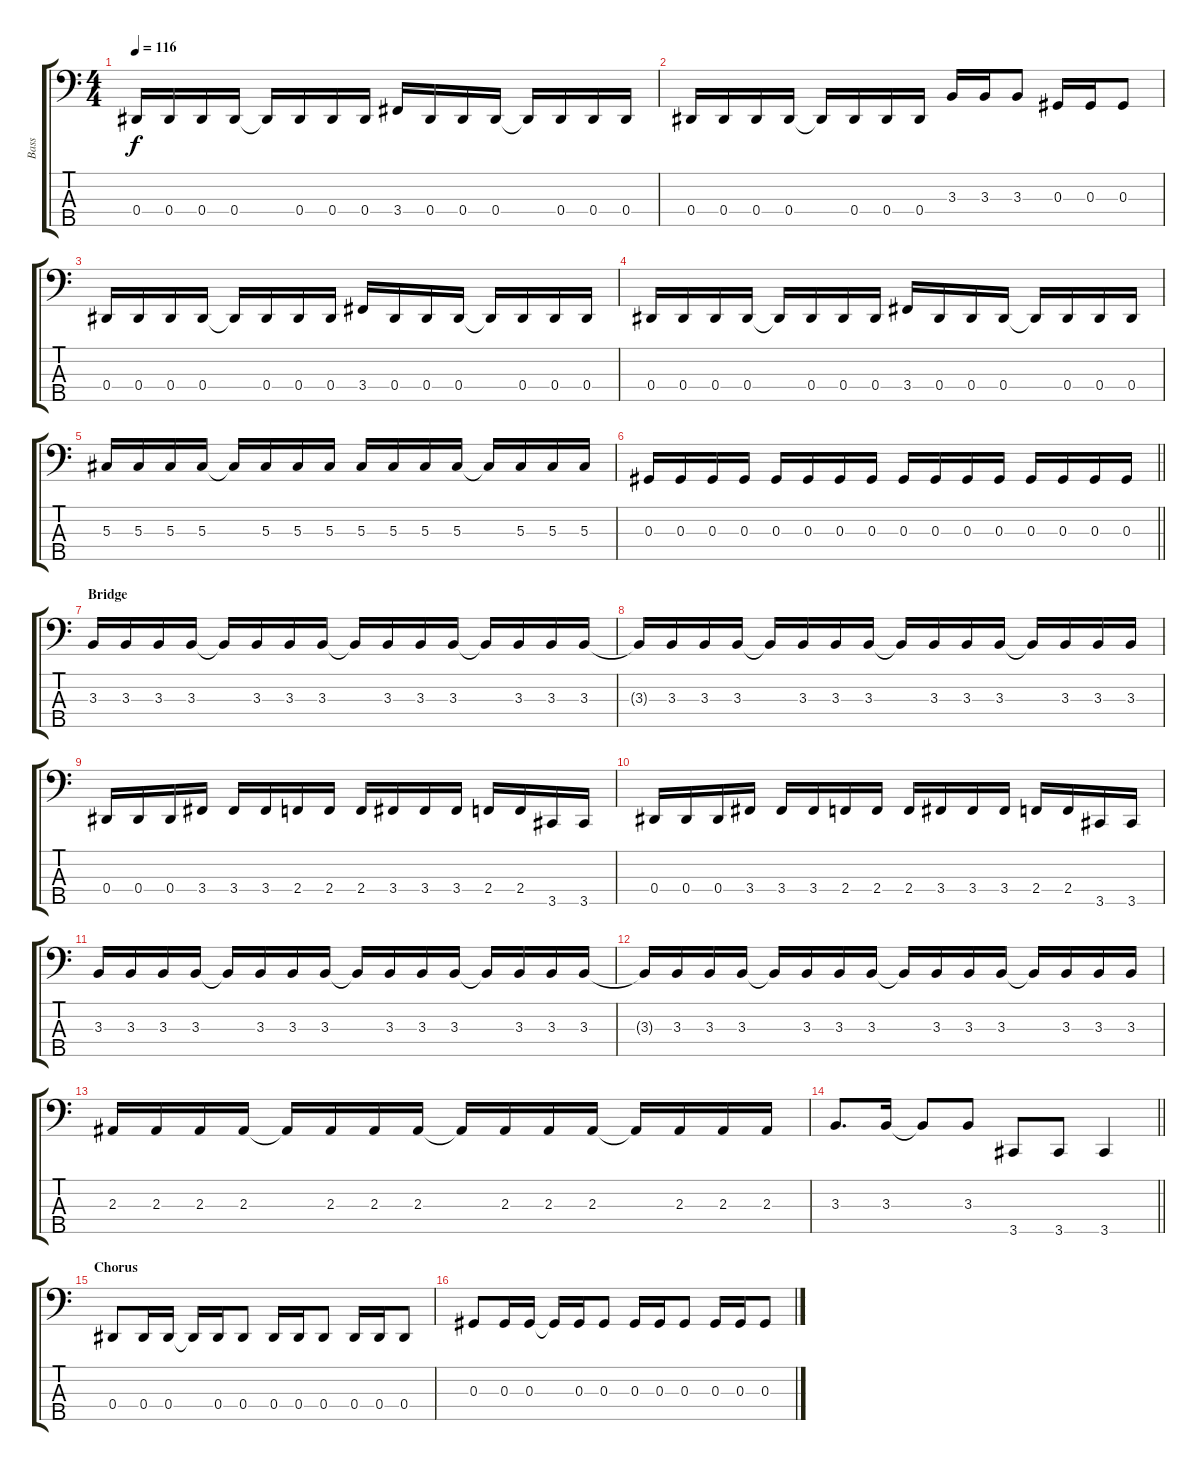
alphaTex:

\track ("Bass" "Bass") {instrument electricbassfinger}
\staff {score tabs}
\tuning (Gb2 Db2 Ab1 Eb1 Bb0) {hide}
\ts (4 4)
\tempo 116
\clef f4
\ks c
0.4.16{dy f} 0.4.16 0.4.16 0.4.16 0.4{t}.16 0.4.16 0.4.16 0.4.16 3.4.16 0.4.16 0.4.16 0.4.16 0.4{t}.16 0.4.16 0.4.16 0.4.16 |
0.4.16 0.4.16 0.4.16 0.4.16 0.4{t}.16 0.4.16 0.4.16 0.4.16 3.3.16 3.3.16 3.3.8 0.3.16 0.3.16 0.3.8 |
0.4.16 0.4.16 0.4.16 0.4.16 0.4{t}.16 0.4.16 0.4.16 0.4.16 3.4.16 0.4.16 0.4.16 0.4.16 0.4{t}.16 0.4.16 0.4.16 0.4.16 |
0.4.16 0.4.16 0.4.16 0.4.16 0.4{t}.16 0.4.16 0.4.16 0.4.16 3.4.16 0.4.16 0.4.16 0.4.16 0.4{t}.16 0.4.16 0.4.16 0.4.16 |
5.3.16 5.3.16 5.3.16 5.3.16 5.3{t}.16 5.3.16 5.3.16 5.3.16 5.3.16 5.3.16 5.3.16 5.3.16 5.3{t}.16 5.3.16 5.3.16 5.3.16 |
\barLineRight lightlight
0.3.16 0.3.16 0.3.16 0.3.16 0.3.16 0.3.16 0.3.16 0.3.16 0.3.16 0.3.16 0.3.16 0.3.16 0.3.16 0.3.16 0.3.16 0.3.16 |
\section ("" "Bridge")
3.3.16 3.3.16 3.3.16 3.3.16 3.3{t}.16 3.3.16 3.3.16 3.3.16 3.3{t}.16 3.3.16 3.3.16 3.3.16 3.3{t}.16 3.3.16 3.3.16 3.3.16 |
3.3{t}.16 3.3.16 3.3.16 3.3.16 3.3{t}.16 3.3.16 3.3.16 3.3.16 3.3{t}.16 3.3.16 3.3.16 3.3.16 3.3{t}.16 3.3.16 3.3.16 3.3.16 |
0.4.16 0.4.16 0.4.16 3.4.16 3.4.16 3.4.16 2.4.16 2.4.16 2.4.16 3.4.16 3.4.16 3.4.16 2.4.16 2.4.16 3.5.16 3.5.16 |
0.4.16 0.4.16 0.4.16 3.4.16 3.4.16 3.4.16 2.4.16 2.4.16 2.4.16 3.4.16 3.4.16 3.4.16 2.4.16 2.4.16 3.5.16 3.5.16 |
3.3.16 3.3.16 3.3.16 3.3.16 3.3{t}.16 3.3.16 3.3.16 3.3.16 3.3{t}.16 3.3.16 3.3.16 3.3.16 3.3{t}.16 3.3.16 3.3.16 3.3.16 |
3.3{t}.16 3.3.16 3.3.16 3.3.16 3.3{t}.16 3.3.16 3.3.16 3.3.16 3.3{t}.16 3.3.16 3.3.16 3.3.16 3.3{t}.16 3.3.16 3.3.16 3.3.16 |
2.3.16 2.3.16 2.3.16 2.3.16 2.3{t}.16 2.3.16 2.3.16 2.3.16 2.3{t}.16 2.3.16 2.3.16 2.3.16 2.3{t}.16 2.3.16 2.3.16 2.3.16 |
\barLineRight lightlight
3.3.8{d} 3.3.16 3.3{t}.8 3.3.8 3.5.8 3.5.8 3.5.4 |
\section ("" "Chorus")
0.4.8 0.4.16 0.4.16 0.4{t}.16 0.4.16 0.4.8 0.4.16 0.4.16 0.4.8 0.4.16 0.4.16 0.4.8 |
0.3.8 0.3.16 0.3.16 0.3{t}.16 0.3.16 0.3.8 0.3.16 0.3.16 0.3.8 0.3.16 0.3.16 0.3.8
